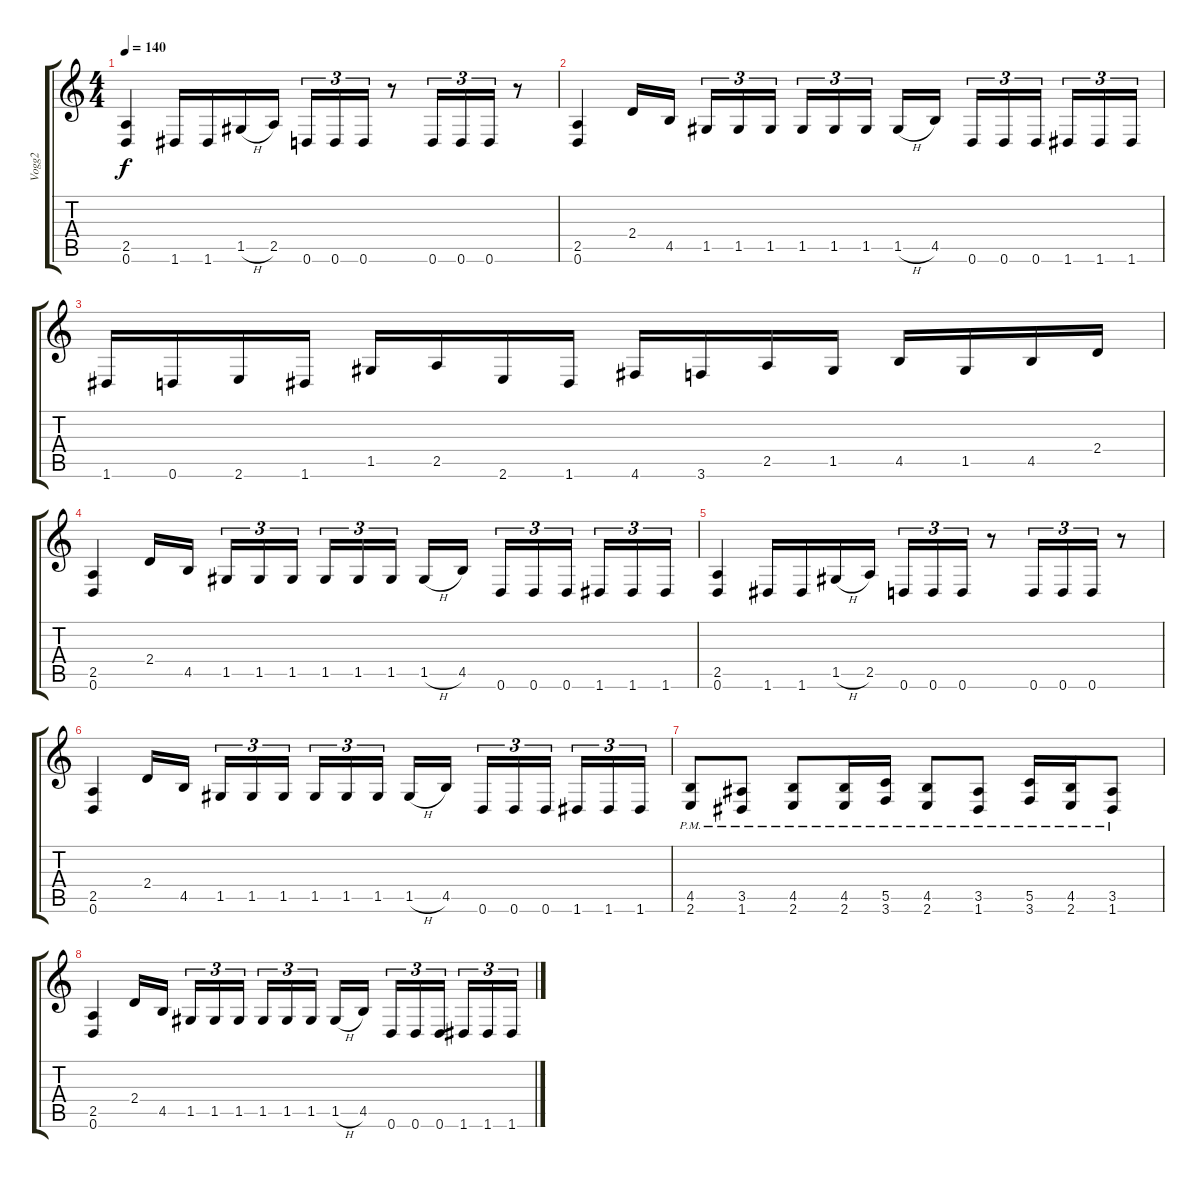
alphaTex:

\track ("Vogg2" "Vogg2") {instrument distortionguitar}
\staff {score tabs}
\tuning (D4 A3 F3 C3 G2 D2) {hide}
\ts (4 4)
\tempo 140
\clef g2
\ks c
(2.5 0.6).4{dy f} 1.6.16 1.6.16 1.5{h}.16 2.5.16 0.6.16{tu (3 2)} 0.6.16{tu (3 2)} 0.6.16{tu (3 2)} r.8 0.6.16{tu (3 2)} 0.6.16{tu (3 2)} 0.6.16{tu (3 2)} r.8 |
(2.5 0.6).4 2.4.16 4.5.16 1.5.16{tu (3 2)} 1.5.16{tu (3 2)} 1.5.16{tu (3 2)} 1.5.16{tu (3 2)} 1.5.16{tu (3 2)} 1.5.16{tu (3 2)} 1.5{h}.16 4.5.16 0.6.16{tu (3 2)} 0.6.16{tu (3 2)} 0.6.16{tu (3 2)} 1.6.16{tu (3 2)} 1.6.16{tu (3 2)} 1.6.16{tu (3 2)} |
1.6.16 0.6.16 2.6.16 1.6.16 1.5.16 2.5.16 2.6.16 1.6.16 4.6.16 3.6.16 2.5.16 1.5.16 4.5.16 1.5.16 4.5.16 2.4.16 |
(2.5 0.6).4 2.4.16 4.5.16 1.5.16{tu (3 2)} 1.5.16{tu (3 2)} 1.5.16{tu (3 2)} 1.5.16{tu (3 2)} 1.5.16{tu (3 2)} 1.5.16{tu (3 2)} 1.5{h}.16 4.5.16 0.6.16{tu (3 2)} 0.6.16{tu (3 2)} 0.6.16{tu (3 2)} 1.6.16{tu (3 2)} 1.6.16{tu (3 2)} 1.6.16{tu (3 2)} |
(2.5 0.6).4 1.6.16 1.6.16 1.5{h}.16 2.5.16 0.6.16{tu (3 2)} 0.6.16{tu (3 2)} 0.6.16{tu (3 2)} r.8 0.6.16{tu (3 2)} 0.6.16{tu (3 2)} 0.6.16{tu (3 2)} r.8 |
(2.5 0.6).4 2.4.16 4.5.16 1.5.16{tu (3 2)} 1.5.16{tu (3 2)} 1.5.16{tu (3 2)} 1.5.16{tu (3 2)} 1.5.16{tu (3 2)} 1.5.16{tu (3 2)} 1.5{h}.16 4.5.16 0.6.16{tu (3 2)} 0.6.16{tu (3 2)} 0.6.16{tu (3 2)} 1.6.16{tu (3 2)} 1.6.16{tu (3 2)} 1.6.16{tu (3 2)} |
(4.5{pm} 2.6{pm}).8 (3.5{pm} 1.6{pm}).8 (4.5{pm} 2.6{pm}).8 (4.5{pm} 2.6{pm}).16 (5.5{pm} 3.6{pm}).16 (4.5{pm} 2.6{pm}).8 (3.5{pm} 1.6{pm}).8 (5.5{pm} 3.6{pm}).16 (4.5{pm} 2.6{pm}).16 (3.5{pm} 1.6{pm}).8 |
(2.5 0.6).4 2.4.16 4.5.16 1.5.16{tu (3 2)} 1.5.16{tu (3 2)} 1.5.16{tu (3 2)} 1.5.16{tu (3 2)} 1.5.16{tu (3 2)} 1.5.16{tu (3 2)} 1.5{h}.16 4.5.16 0.6.16{tu (3 2)} 0.6.16{tu (3 2)} 0.6.16{tu (3 2)} 1.6.16{tu (3 2)} 1.6.16{tu (3 2)} 1.6.16{tu (3 2)}
